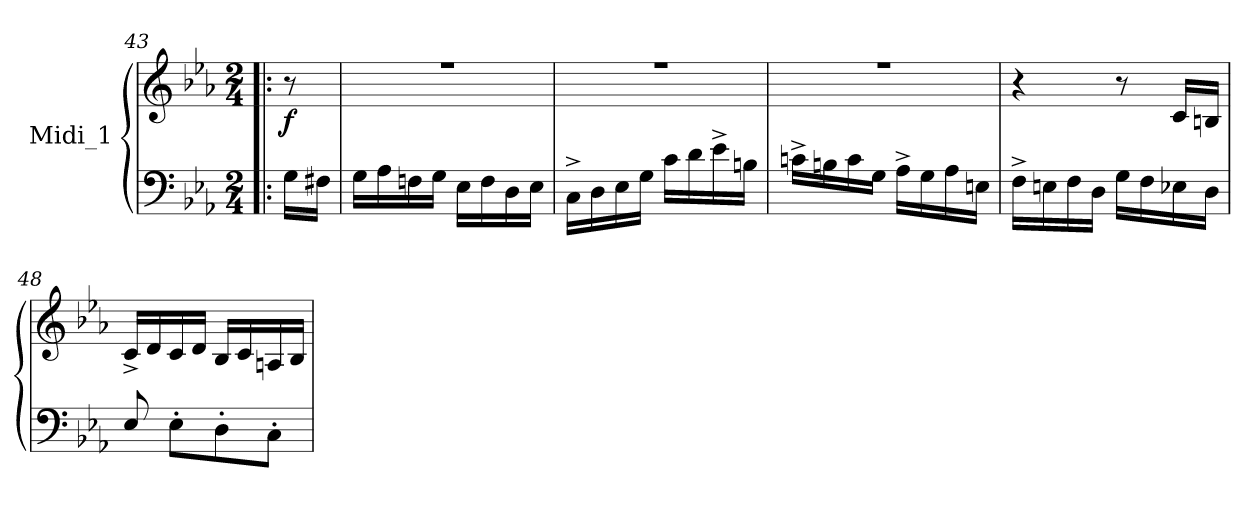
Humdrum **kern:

**kern	**kern	**dynam
*part1	*part1	*part1
*staff2	*staff1	*staff1/2
*I"Midi_1	*	*
*clefF4	*clefG2	*
*k[b-e-a-]	*k[b-e-a-]	*
*E-:	*E-:	*
*M2/4	*M2/4	*
=43!|:	=43!|:	=43!|:
*^	*^	*
!	!	!	!	!LO:DY:b
16G\LL	8ryy	8r	8ryy	f
16F#X\JJ	.	.	.	.
=44	=44	=44	=44	=44
16G\LL	2ryy	2r	2ryy	.
16A-i\	.	.	.	.
16Fni\	.	.	.	.
16G\JJ	.	.	.	.
16E-\LL	.	.	.	.
16F\	.	.	.	.
16D\	.	.	.	.
16E-\JJ	.	.	.	.
=45	=45	=45	=45	=45
16C^\LL	2ryy	2r	2ryy	.
16D\	.	.	.	.
16E-\	.	.	.	.
16G\JJ	.	.	.	.
16c\LL	.	.	.	.
16d\	.	.	.	.
16e-^\	.	.	.	.
16Bn\JJ	.	.	.	.
=46	=46	=46	=46	=46
16cni^\LL	2ryy	2r	2ryy	.
16Bn\	.	.	.	.
16c\	.	.	.	.
16G\JJ	.	.	.	.
16A-i^\LL	.	.	.	.
16G\	.	.	.	.
16A-\	.	.	.	.
16En\JJ	.	.	.	.
*	*	*v	*v	*
!!LO:PB:g=z
=47	=47	=47	=47
16F^\LL	2ryy	4r	.
16En\	.	.	.
16F\	.	.	.
16D\JJ	.	.	.
16G\LL	.	8r	.
16F\	.	.	.
16E-X\	.	16c/LL	.
16D\JJ	.	16Bn/JJ	.
=48	=48	=48	=48
8E-/	2ryy	16c^/LL	.
.	.	16d/	.
8E-'\L	.	16c/	.
.	.	16d/JJ	.
8D'\	.	16B-i/LL	.
.	.	16c/	.
8C'\J	.	16An/	.
.	.	16B-/JJ	.
*v	*v	*	*
=	=	=
*-	*-	*-
